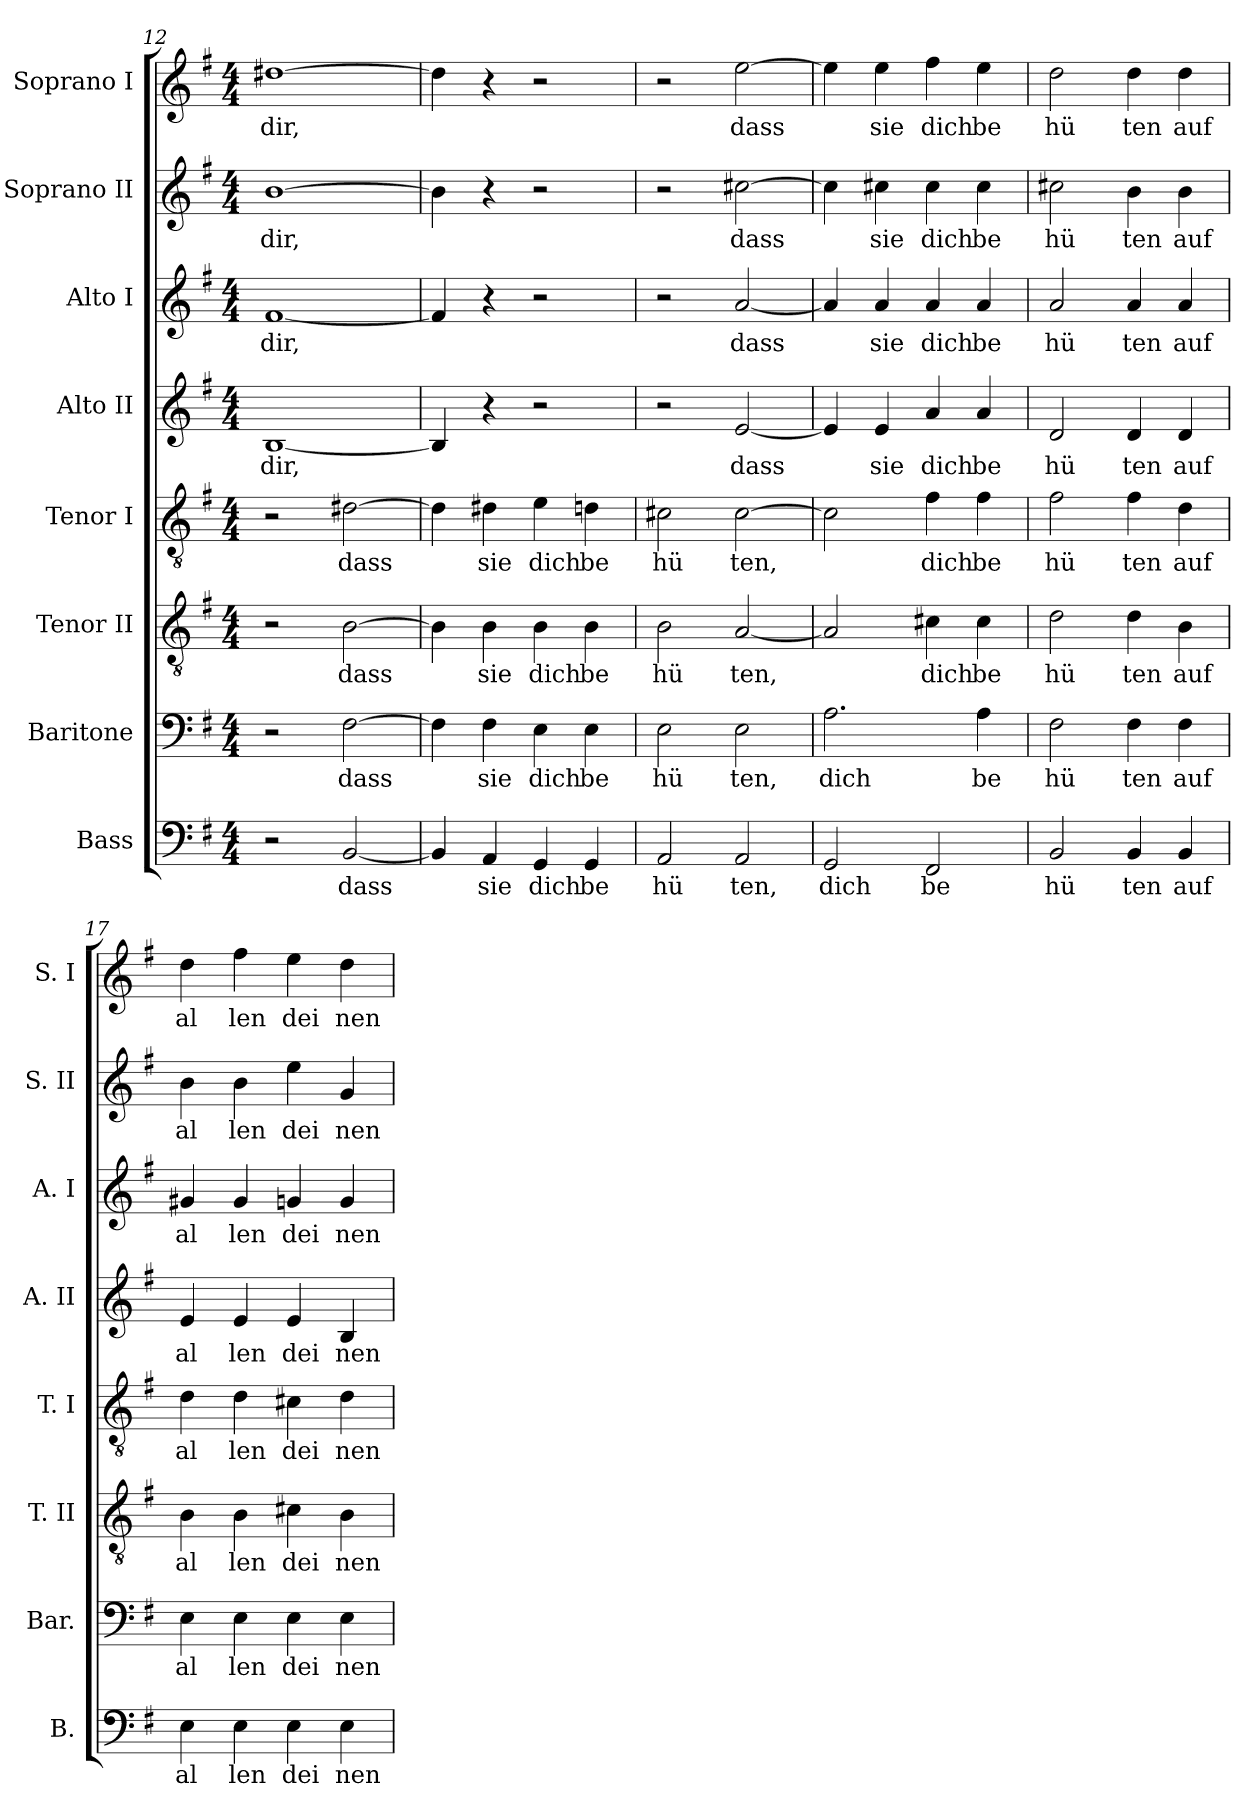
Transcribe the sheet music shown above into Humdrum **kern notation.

**kern	**text	**kern	**text	**kern	**text	**kern	**text	**kern	**text	**kern	**text	**kern	**text	**kern	**text
*part8	*part8	*part7	*part7	*part6	*part6	*part5	*part5	*part4	*part4	*part3	*part3	*part2	*part2	*part1	*part1
*staff8	*staff8	*staff7	*staff7	*staff6	*staff6	*staff5	*staff5	*staff4	*staff4	*staff3	*staff3	*staff2	*staff2	*staff1	*staff1
*I"Bass	*	*I"Baritone	*	*I"Tenor II	*	*I"Tenor I	*	*I"Alto II	*	*I"Alto I	*	*I"Soprano II	*	*I"Soprano I	*
*I'B.	*	*I'Bar.	*	*I'T. II	*	*I'T. I	*	*I'A. II	*	*I'A. I	*	*I'S. II	*	*I'S. I	*
!!LO:PB:g=z
*clefF4	*	*clefF4	*	*clefGv2	*	*clefGv2	*	*clefG2	*	*clefG2	*	*clefG2	*	*clefG2	*
*k[f#]	*	*k[f#]	*	*k[f#]	*	*k[f#]	*	*k[f#]	*	*k[f#]	*	*k[f#]	*	*k[f#]	*
*M4/4	*	*M4/4	*	*M4/4	*	*M4/4	*	*M4/4	*	*M4/4	*	*M4/4	*	*M4/4	*
=12	=12	=12	=12	=12	=12	=12	=12	=12	=12	=12	=12	=12	=12	=12	=12
2r	.	2r	.	2r	.	2r	.	[1B	dir,	[1f#	dir,	[1b	dir,	[1dd#X	dir,
[2BB/	dass	[2F#\	dass	[2B\	dass	[2d#X\	dass	.	.	.	.	.	.	.	.
=13	=13	=13	=13	=13	=13	=13	=13	=13	=13	=13	=13	=13	=13	=13	=13
4BB/]	.	4F#\]	.	4B\]	.	4d#\]	.	4B/]	.	4f#/]	.	4b\]	.	4dd#\]	.
4AA/	sie	4F#\	sie	4B\	sie	4d#X\	sie	4r	.	4r	.	4r	.	4r	.
4GG/	dich	4E\	dich	4B\	dich	4e\	dich	2r	.	2r	.	2r	.	2r	.
4GG/	be	4E\	be	4B\	be	4dn\	be	.	.	.	.	.	.	.	.
=14	=14	=14	=14	=14	=14	=14	=14	=14	=14	=14	=14	=14	=14	=14	=14
2AA/	hü	2E\	hü	2B\	hü	2c#X\	hü	2r	.	2r	.	2r	.	2r	.
2AA/	ten,	2E\	ten,	[2A/	ten,	[2c#\	ten,	[2e/	dass	[2a/	dass	[2cc#X\	dass	[2ee\	dass
=15	=15	=15	=15	=15	=15	=15	=15	=15	=15	=15	=15	=15	=15	=15	=15
2GG/	dich	2.A\	dich	2A/]	.	2c#\]	.	4e/]	.	4a/]	.	4cc#\]	.	4ee\]	.
.	.	.	.	.	.	.	.	4e/	sie	4a/	sie	4cc#X\	sie	4ee\	sie
2FF#/	be	.	.	4c#X\	dich	4f#\	dich	4a/	dich	4a/	dich	4cc#\	dich	4ff#\	dich
.	.	4A\	be	4c#\	be	4f#\	be	4a/	be	4a/	be	4cc#\	be	4ee\	be
=16	=16	=16	=16	=16	=16	=16	=16	=16	=16	=16	=16	=16	=16	=16	=16
2BB/	hü	2F#\	hü	2d\	hü	2f#\	hü	2d/	hü	2a/	hü	2cc#X\	hü	2dd\	hü
4BB/	ten	4F#\	ten	4d\	ten	4f#\	ten	4d/	ten	4a/	ten	4b\	ten	4dd\	ten
4BB/	auf	4F#\	auf	4B\	auf	4d\	auf	4d/	auf	4a/	auf	4b\	auf	4dd\	auf
=17	=17	=17	=17	=17	=17	=17	=17	=17	=17	=17	=17	=17	=17	=17	=17
4E\	al	4E\	al	4B\	al	4d\	al	4e/	al	4g#X/	al	4b\	al	4dd\	al
4E\	len	4E\	len	4B\	len	4d\	len	4e/	len	4g#/	len	4b\	len	4ff#\	len
4E\	dei	4E\	dei	4c#X\	dei	4c#X\	dei	4e/	dei	4gn/	dei	4ee\	dei	4ee\	dei
4E\	nen	4E\	nen	4B\	nen	4d\	nen	4B/	nen	4g/	nen	4g/	nen	4dd\	nen
=	=	=	=	=	=	=	=	=	=	=	=	=	=	=	=
*-	*-	*-	*-	*-	*-	*-	*-	*-	*-	*-	*-	*-	*-	*-	*-
